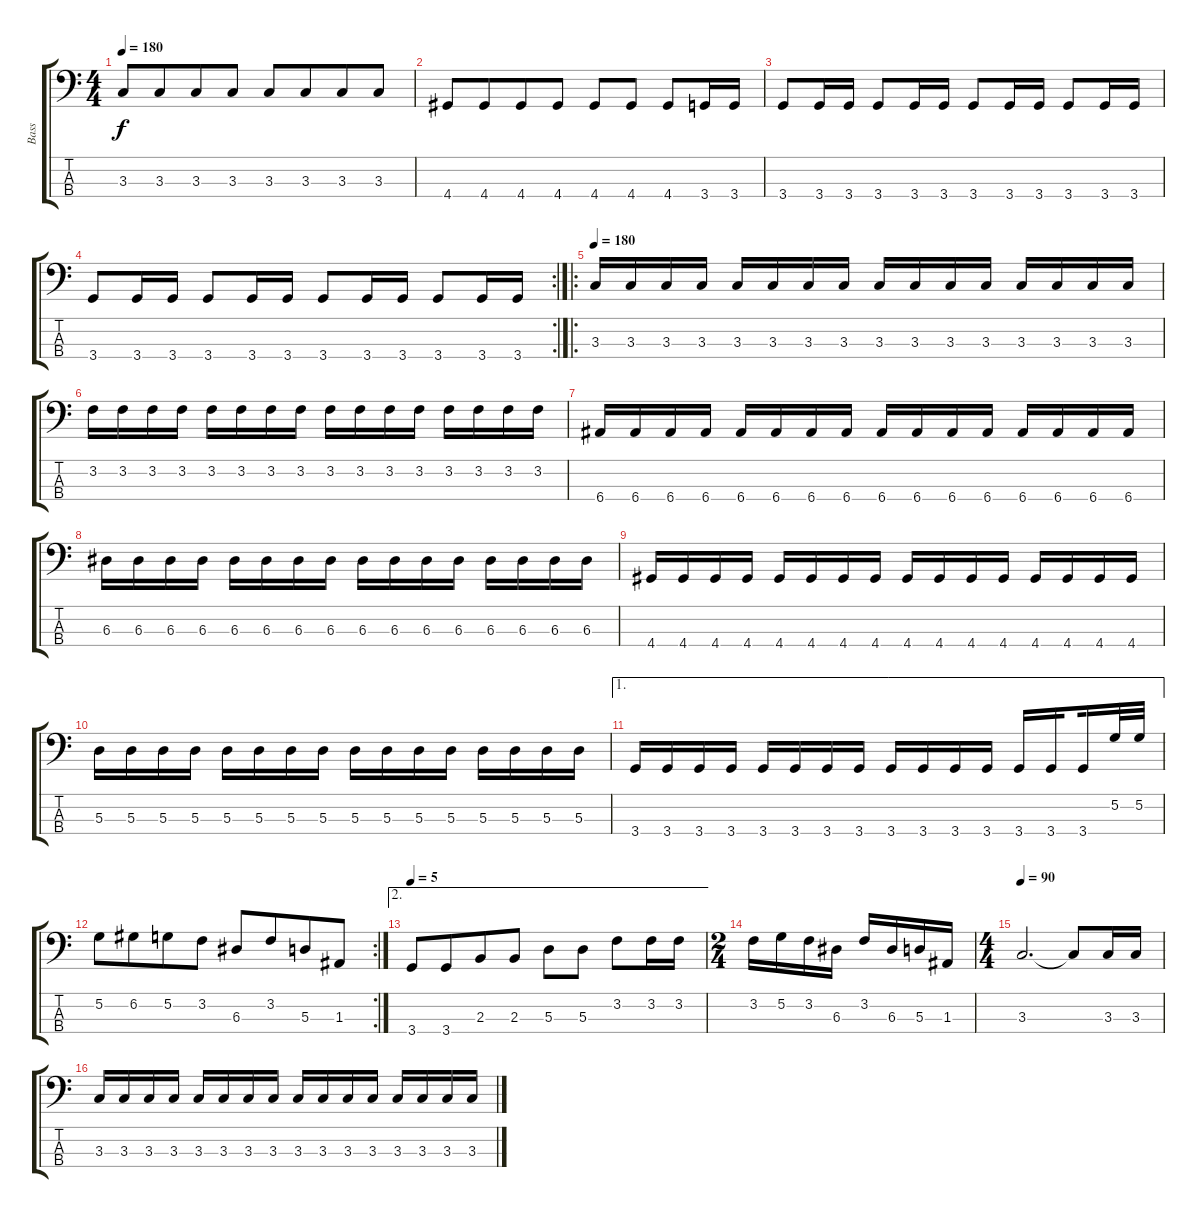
\track ("Bass" "Bass") {instrument electricbasspick}
\staff {score tabs}
\tuning (G2 D2 A1 E1) {hide}
\ts (4 4)
\tempo 180
\clef f4
\ks c
3.3.8{dy f} 3.3.8{beam merge} 3.3.8 3.3.8 3.3.8 3.3.8{beam merge} 3.3.8 3.3.8 |
4.4.8 4.4.8{beam merge} 4.4.8 4.4.8 4.4.8 4.4.8{beam split} 4.4.8 3.4.16 3.4.16 |
3.4.8 3.4.16 3.4.16 3.4.8 3.4.16 3.4.16 3.4.8 3.4.16 3.4.16 3.4.8 3.4.16 3.4.16 |
\rc 2
3.4.8 3.4.16 3.4.16 3.4.8 3.4.16 3.4.16 3.4.8 3.4.16 3.4.16 3.4.8 3.4.16 3.4.16 |
\ro
\tempo 180
3.3.16 3.3.16 3.3.16 3.3.16 3.3.16 3.3.16 3.3.16 3.3.16 3.3.16 3.3.16 3.3.16 3.3.16 3.3.16 3.3.16 3.3.16 3.3.16 |
3.2.16 3.2.16 3.2.16 3.2.16 3.2.16 3.2.16 3.2.16 3.2.16 3.2.16 3.2.16 3.2.16 3.2.16 3.2.16 3.2.16 3.2.16 3.2.16 |
6.4.16 6.4.16 6.4.16 6.4.16 6.4.16 6.4.16 6.4.16 6.4.16 6.4.16 6.4.16 6.4.16 6.4.16 6.4.16 6.4.16 6.4.16 6.4.16 |
6.3.16 6.3.16 6.3.16 6.3.16 6.3.16 6.3.16 6.3.16 6.3.16 6.3.16 6.3.16 6.3.16 6.3.16 6.3.16 6.3.16 6.3.16 6.3.16 |
4.4.16 4.4.16 4.4.16 4.4.16 4.4.16 4.4.16 4.4.16 4.4.16 4.4.16 4.4.16 4.4.16 4.4.16 4.4.16 4.4.16 4.4.16 4.4.16 |
5.3.16 5.3.16 5.3.16 5.3.16 5.3.16 5.3.16 5.3.16 5.3.16 5.3.16 5.3.16 5.3.16 5.3.16 5.3.16 5.3.16 5.3.16 5.3.16 |
\ae 1
3.4.16 3.4.16 3.4.16 3.4.16 3.4.16 3.4.16 3.4.16 3.4.16 3.4.16 3.4.16 3.4.16 3.4.16 3.4.16 3.4.16{beam splitsecondary} 3.4.16 5.2.32 5.2.32 |
\rc 2
5.2.8 6.2.8{beam merge} 5.2.8 3.2.8 6.3.8 3.2.8{beam merge} 5.3.8 1.3.8 |
\ae 2
\tempo 5
3.4.8 3.4.8{beam merge} 2.3.8 2.3.8 5.3.8 5.3.8 3.2.8 3.2.16 3.2.16 |
\ts (2 4)
3.2.16 5.2.16 3.2.16 6.3.16 3.2.16 6.3.16 5.3.16 1.3.16 |
\ts (4 4)
\tempo 90
3.3.2{d} 3.3{t}.8 3.3.16 3.3.16 |
3.3.16 3.3.16 3.3.16 3.3.16 3.3.16 3.3.16 3.3.16 3.3.16 3.3.16 3.3.16 3.3.16 3.3.16 3.3.16 3.3.16 3.3.16 3.3.16
